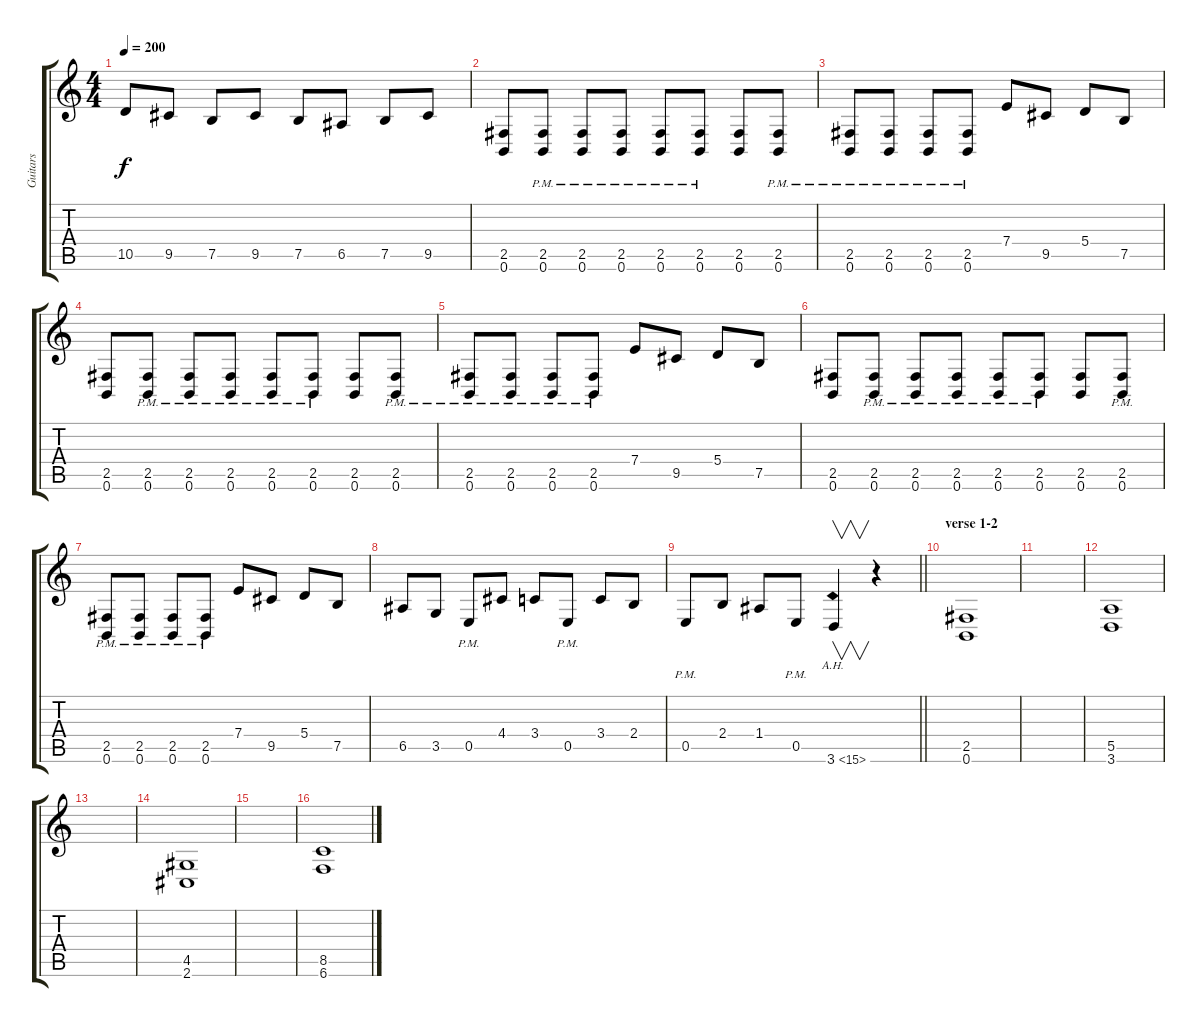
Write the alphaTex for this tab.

\track ("Guitars  " "Guitars  ") {instrument distortionguitar}
\staff {score tabs}
\tuning (B3 Gb3 D3 A2 E2 B1) {hide}
\ts (4 4)
\tempo 200
\clef g2
\ks c
10.5.8{dy f} 9.5.8 7.5.8 9.5.8 7.5.8 6.5.8 7.5.8 9.5.8 |
(2.5 0.6).8 (2.5{pm} 0.6{pm}).8 (2.5{pm} 0.6{pm}).8 (2.5{pm} 0.6{pm}).8 (2.5{pm} 0.6{pm}).8 (2.5{pm} 0.6{pm}).8 (2.5 0.6).8 (2.5{pm} 0.6{pm}).8 |
(2.5{pm} 0.6{pm}).8 (2.5{pm} 0.6{pm}).8 (2.5{pm} 0.6{pm}).8 (2.5{pm} 0.6{pm}).8 7.4.8 9.5.8 5.4.8 7.5.8 |
(2.5 0.6).8 (2.5{pm} 0.6{pm}).8 (2.5{pm} 0.6{pm}).8 (2.5{pm} 0.6{pm}).8 (2.5{pm} 0.6{pm}).8 (2.5{pm} 0.6{pm}).8 (2.5 0.6).8 (2.5{pm} 0.6{pm}).8 |
(2.5{pm} 0.6{pm}).8 (2.5{pm} 0.6{pm}).8 (2.5{pm} 0.6{pm}).8 (2.5{pm} 0.6{pm}).8 7.4.8 9.5.8 5.4.8 7.5.8 |
(2.5 0.6).8 (2.5{pm} 0.6{pm}).8 (2.5{pm} 0.6{pm}).8 (2.5{pm} 0.6{pm}).8 (2.5{pm} 0.6{pm}).8 (2.5{pm} 0.6{pm}).8 (2.5 0.6).8 (2.5{pm} 0.6{pm}).8 |
(2.5{pm} 0.6{pm}).8 (2.5{pm} 0.6{pm}).8 (2.5{pm} 0.6{pm}).8 (2.5{pm} 0.6{pm}).8 7.4.8 9.5.8 5.4.8 7.5.8 |
6.5.8 3.5.8 0.5{pm}.8 4.4.8 3.4.8 0.5{pm}.8 3.4.8 2.4.8 |
\barLineRight lightlight
0.5{pm}.8 2.4.8 1.4.8 0.5{pm}.8 3.6{ah 12}.4{v instrument guitarharmonics} r.4 |
\section ("" "verse 1-2")
(2.5 0.6).1{instrument distortionguitar} |
|
(5.5 3.6).1 |
|
(4.5 2.6).1 |
|
(8.5 6.6).1
